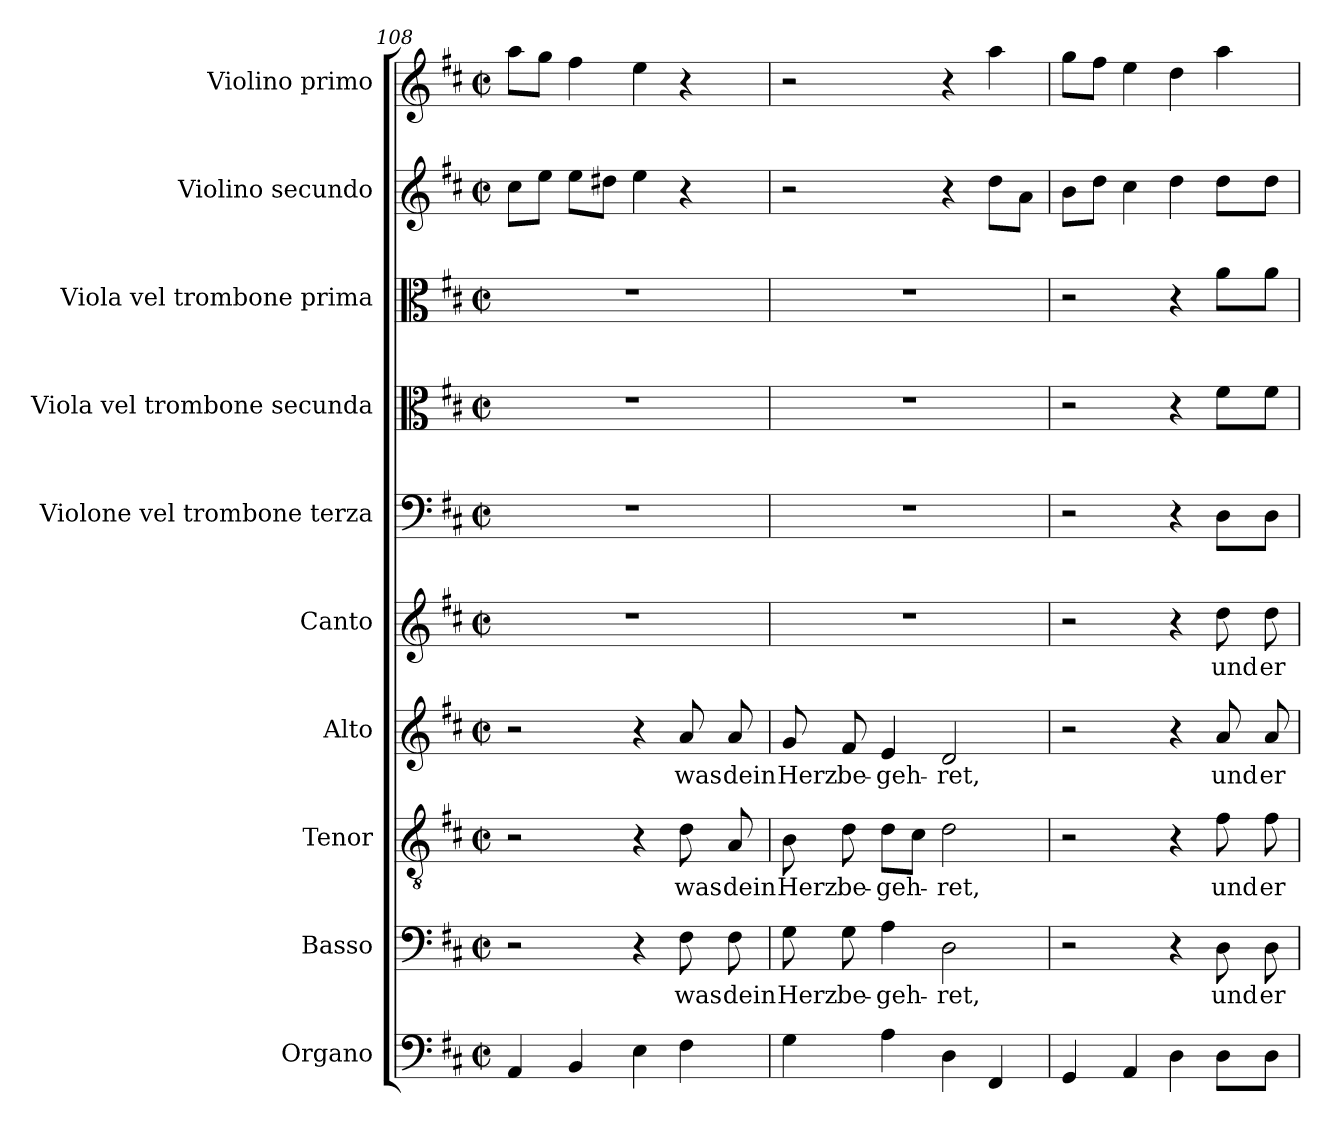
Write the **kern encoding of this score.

**kern	**kern	**text	**kern	**text	**kern	**text	**kern	**text	**kern	**kern	**kern	**kern	**kern
*part10	*part9	*part9	*part8	*part8	*part7	*part7	*part6	*part6	*part5	*part4	*part3	*part2	*part1
*staff10	*staff9	*staff9	*staff8	*staff8	*staff7	*staff7	*staff6	*staff6	*staff5	*staff4	*staff3	*staff2	*staff1
*I"Organo	*I"Basso	*	*I"Tenor	*	*I"Alto	*	*I"Canto	*	*I"Violone vel trombone  terza	*I"Viola vel trombone secunda	*I"Viola vel trombone prima	*I"Violino secundo	*I"Violino primo
*	*I'B	*	*I'T	*	*I'A	*	*I'C	*	*I'Vn	*I'Va2	*I'Va1	*I'Vi2	*I'Vi1
*clefF4	*clefF4	*	*clefGv2	*	*clefG2	*	*clefG2	*	*clefF4	*clefC3	*clefC3	*clefG2	*clefG2
*k[f#c#]	*k[f#c#]	*	*k[f#c#]	*	*k[f#c#]	*	*k[f#c#]	*	*k[f#c#]	*k[f#c#]	*k[f#c#]	*k[f#c#]	*k[f#c#]
*D:	*D:	*	*D:	*	*D:	*	*D:	*	*D:	*D:	*D:	*D:	*D:
*M2/2	*M2/2	*	*M2/2	*	*M2/2	*	*M2/2	*	*M2/2	*M2/2	*M2/2	*M2/2	*M2/2
*met(c|)	*met(c|)	*	*met(c|)	*	*met(c|)	*	*met(c|)	*	*met(c|)	*met(c|)	*met(c|)	*met(c|)	*met(c|)
=108	=108	=108	=108	=108	=108	=108	=108	=108	=108	=108	=108	=108	=108
4AA/	2r	.	2r	.	2r	.	1r	.	1r	1r	1r	8cc#\L	8aa\L
.	.	.	.	.	.	.	.	.	.	.	.	8ee\J	8gg\J
4BB/	.	.	.	.	.	.	.	.	.	.	.	8ee\L	4ff#\
.	.	.	.	.	.	.	.	.	.	.	.	8dd#X\J	.
4E\	4r	.	4r	.	4r	.	.	.	.	.	.	4ee\	4ee\
!	!	!LO:LY:b	!	!	!	!	!	!	!	!	!	!	!
!	!	!	!	!LO:LY:b	!	!	!	!	!	!	!	!	!
!	!	!	!	!	!	!LO:LY:b	!	!	!	!	!	!	!
4F#\	8F#\	was	8d\	was	8a/	was	.	.	.	.	.	4r	4r
!	!	!LO:LY:b	!	!	!	!	!	!	!	!	!	!	!
!	!	!	!	!LO:LY:b	!	!	!	!	!	!	!	!	!
!	!	!	!	!	!	!LO:LY:b	!	!	!	!	!	!	!
.	8F#\	dein	8A/	dein	8a/	dein	.	.	.	.	.	.	.
=109	=109	=109	=109	=109	=109	=109	=109	=109	=109	=109	=109	=109	=109
!	!	!LO:LY:b	!	!	!	!	!	!	!	!	!	!	!
!	!	!	!	!LO:LY:b	!	!	!	!	!	!	!	!	!
!	!	!	!	!	!	!LO:LY:b	!	!	!	!	!	!	!
4G\	8G\	Herz	8B\	Herz	8g/	Herz	1r	.	1r	1r	1r	2r	2r
!	!	!LO:LY:b	!	!	!	!	!	!	!	!	!	!	!
!	!	!	!	!LO:LY:b	!	!	!	!	!	!	!	!	!
!	!	!	!	!	!	!LO:LY:b	!	!	!	!	!	!	!
.	8G\	be-	8d\	be-	8f#/	be-	.	.	.	.	.	.	.
!	!	!LO:LY:b	!	!	!	!	!	!	!	!	!	!	!
!	!	!	!	!LO:LY:b	!	!	!	!	!	!	!	!	!
!	!	!	!	!	!	!LO:LY:b	!	!	!	!	!	!	!
4A\	4A\	-geh-	8d\L	-geh-	4e/	-geh-	.	.	.	.	.	.	.
.	.	.	8c#\J	.	.	.	.	.	.	.	.	.	.
!	!	!LO:LY:b	!	!	!	!	!	!	!	!	!	!	!
!	!	!	!	!LO:LY:b	!	!	!	!	!	!	!	!	!
!	!	!	!	!	!	!LO:LY:b	!	!	!	!	!	!	!
4D\	2D\	-ret,	2d\	-ret,	2d/	-ret,	.	.	.	.	.	4r	4r
4FF#/	.	.	.	.	.	.	.	.	.	.	.	8dd\L	4aa\
.	.	.	.	.	.	.	.	.	.	.	.	8a\J	.
!!LO:LB:g=z
=110	=110	=110	=110	=110	=110	=110	=110	=110	=110	=110	=110	=110	=110
4GG/	2r	.	2r	.	2r	.	2r	.	2r	2r	2r	8b\L	8gg\L
.	.	.	.	.	.	.	.	.	.	.	.	8dd\J	8ff#\J
4AA/	.	.	.	.	.	.	.	.	.	.	.	4cc#\	4ee\
4D\	4r	.	4r	.	4r	.	4r	.	4r	4r	4r	4dd\	4dd\
!	!	!LO:LY:b	!	!	!	!	!	!	!	!	!	!	!
!	!	!	!	!LO:LY:b	!	!	!	!	!	!	!	!	!
!	!	!	!	!	!	!LO:LY:b	!	!	!	!	!	!	!
!	!	!	!	!	!	!	!	!LO:LY:b	!	!	!	!	!
8D\L	8D\	und	8f#\	und	8a/	und	8dd\	und	8D\L	8f#\L	8a\L	8dd\L	4aa\
!	!	!LO:LY:b	!	!	!	!	!	!	!	!	!	!	!
!	!	!	!	!LO:LY:b	!	!	!	!	!	!	!	!	!
!	!	!	!	!	!	!LO:LY:b	!	!	!	!	!	!	!
!	!	!	!	!	!	!	!	!LO:LY:b	!	!	!	!	!
8D\J	8D\	er-	8f#\	er-	8a/	er-	8dd\	er-	8D\J	8f#\J	8a\J	8dd\J	.
=	=	=	=	=	=	=	=	=	=	=	=	=	=
*-	*-	*-	*-	*-	*-	*-	*-	*-	*-	*-	*-	*-	*-
